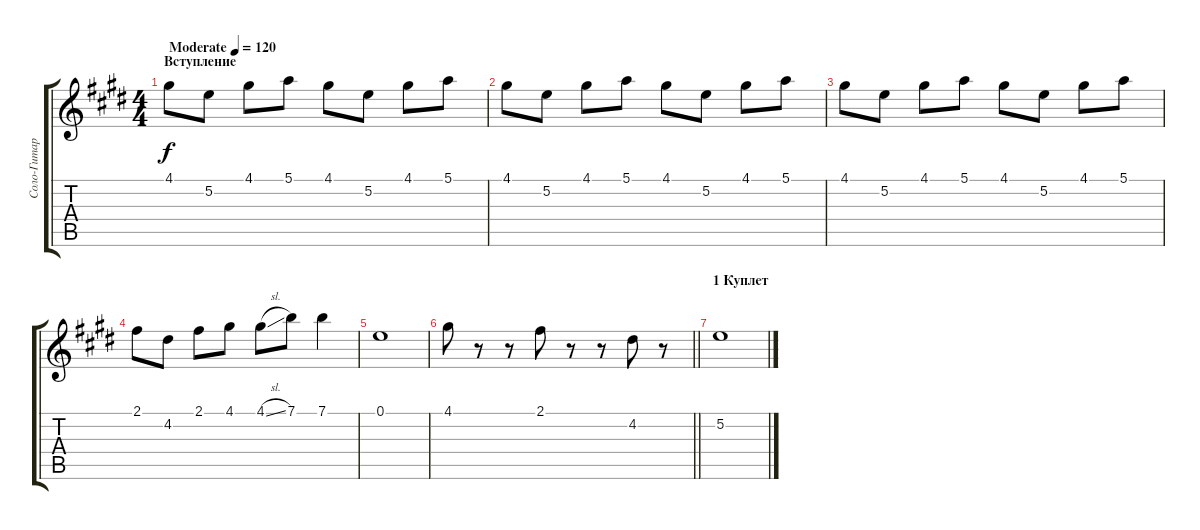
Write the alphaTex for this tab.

\track ("Соло-Гитара 1" "Соло-Гитар") {instrument electricguitarjazz}
\staff {score tabs}
\tuning (E4 B3 G3 D3 A2 E2) {hide}
\ts (4 4)
\section ("" "Вступление")
\tempo (120 "Moderate")
\clef g2
\ks e
4.1.8{dy f instrument electricguitarjazz} 5.2.8 4.1.8 5.1.8 4.1.8 5.2.8 4.1.8 5.1.8 |
4.1.8 5.2.8 4.1.8 5.1.8 4.1.8 5.2.8 4.1.8 5.1.8 |
4.1.8 5.2.8 4.1.8 5.1.8 4.1.8 5.2.8 4.1.8 5.1.8 |
2.1.8 4.2.8 2.1.8 4.1.8 4.1{sl}.8 7.1.8 7.1.4 |
0.1.1 |
\barLineRight lightlight
4.1.8 r.8 r.8 2.1.8 r.8 r.8 4.2.8 r.8 |
\section ("" "1 Куплет")
5.2.1
